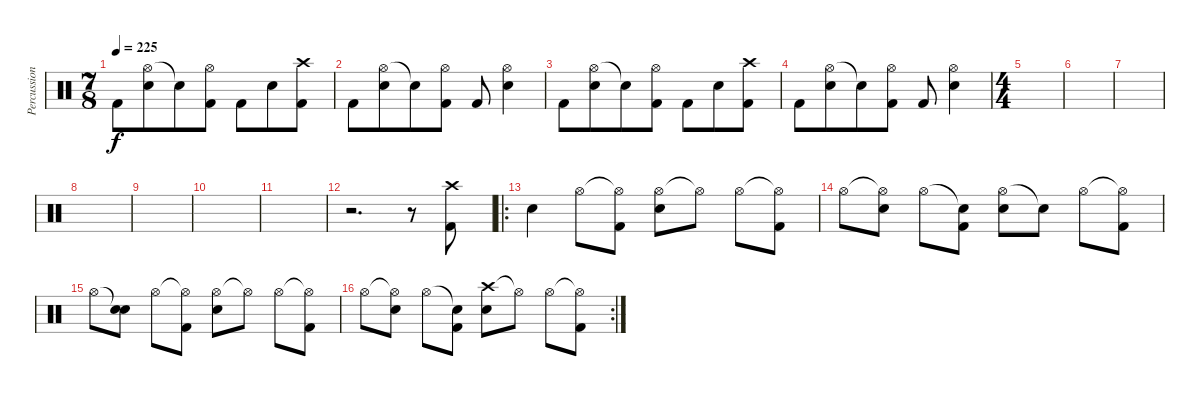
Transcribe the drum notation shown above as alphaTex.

\track ("Percussion" "Percussion") {instrument percussion}
\staff {score}
\articulation defaults
\ts (7 8)
\tempo 225
\clef neutral
\ks c "Kick (hit) 2".8{dy f}
("Hi-Hat (open)" "Snare (hit) 2").8 "Snare (hit)"{t}.8 ("Hi-Hat (open)" "Kick (hit) 2").8 "Kick (hit) 2".8 "Snare (hit) 2".8 ("Crash high (hit)" "Kick (hit) 2").8 |
"Kick (hit) 2".8 ("Hi-Hat (open)" "Snare (hit) 2").8 "Snare (hit)"{t}.8 ("Hi-Hat (open)" "Kick (hit) 2").8 "Kick (hit) 2".8 ("Hi-Hat (open)" "Snare (hit) 2").4 |
"Kick (hit) 2".8 ("Hi-Hat (open)" "Snare (hit) 2").8 "Snare (hit)"{t}.8 ("Hi-Hat (open)" "Kick (hit) 2").8 "Kick (hit) 2".8 "Snare (hit) 2".8 ("Crash high (hit)" "Kick (hit) 2").8 |
"Kick (hit) 2".8 ("Hi-Hat (open)" "Snare (hit) 2").8 "Snare (hit)"{t}.8 ("Hi-Hat (open)" "Kick (hit) 2").8 "Kick (hit) 2".8 ("Hi-Hat (open)" "Snare (hit) 2").4 |
\ts (4 4)
|
|
|
|
|
|
|
r.2{d} r.8 ("Crash high (hit)" "Kick (hit) 2").8 |
\ro "Snare (hit) 2".4 "Hi-Hat (open)".8
("Hi-Hat (open)"{t} "Kick (hit) 2").8 ("Hi-Hat (open)" "Snare (hit) 2").8 "Hi-Hat (open)"{t}.8 "Hi-Hat (open)".8 ("Hi-Hat (open)"{t} "Kick (hit) 2").8 |
"Hi-Hat (open)".8 ("Hi-Hat (open)"{t} "Snare (hit) 2").8 "Hi-Hat (open)".8 ("Snare (hit)"{t} "Kick (hit) 2").8 ("Hi-Hat (open)" "Snare (hit) 2").8 "Snare (hit)"{t}.8 "Hi-Hat (open)".8 ("Hi-Hat (open)"{t} "Kick (hit) 2").8 |
"Hi-Hat (open)".8 ("Snare (hit)"{t} "Snare (hit) 2").8 "Hi-Hat (open)".8 ("Hi-Hat (open)"{t} "Kick (hit) 2").8 ("Hi-Hat (open)" "Snare (hit) 2").8 "Hi-Hat (open)"{t}.8 "Hi-Hat (open)".8 ("Hi-Hat (open)"{t} "Kick (hit) 2").8 |
\rc 2 "Hi-Hat (open)".8
("Hi-Hat (open)"{t} "Snare (hit) 2").8 "Hi-Hat (open)".8 ("Snare (hit)"{t} "Kick (hit) 2").8 ("Crash high (hit)" "Snare (hit) 2").8 "Hi-Hat (open)"{t}.8 "Hi-Hat (open)".8 ("Hi-Hat (open)"{t} "Kick (hit) 2").8
